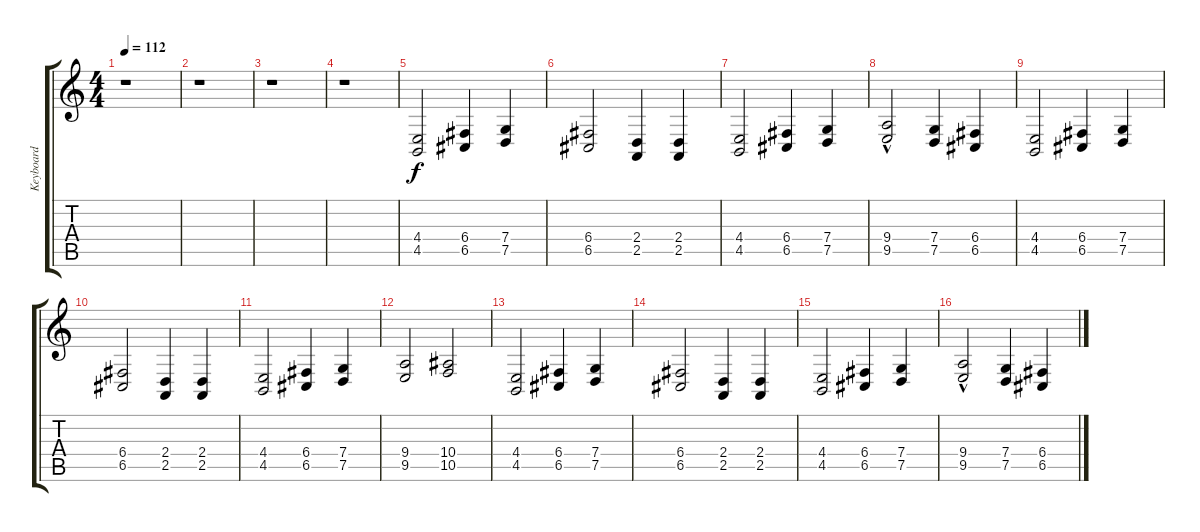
\track ("Keyboard" "Keyboard") {instrument stringensemble1}
\staff {score tabs}
\tuning (D4 A3 F3 C3 G2 D2) {hide}
\ts (4 4)
\tempo 112
\clef g2
\ks c
r.1{dy f instrument stringensemble1} |
r.1 |
r.1 |
r.1 |
(4.4 4.5).2 (6.4 6.5).4 (7.4 7.5).4 |
(6.4 6.5).2 (2.4 2.5).4 (2.4 2.5).4 |
(4.4 4.5).2 (6.4 6.5).4 (7.4 7.5).4 |
(9.4 9.5{hac}).2 (7.4 7.5).4 (6.4 6.5).4 |
(4.4 4.5).2 (6.4 6.5).4 (7.4 7.5).4 |
(6.4 6.5).2 (2.4 2.5).4 (2.4 2.5).4 |
(4.4 4.5).2 (6.4 6.5).4 (7.4 7.5).4 |
(9.4 9.5).2 (10.4 10.5).2 |
(4.4 4.5).2 (6.4 6.5).4 (7.4 7.5).4 |
(6.4 6.5).2 (2.4 2.5).4 (2.4 2.5).4 |
(4.4 4.5).2 (6.4 6.5).4 (7.4 7.5).4 |
(9.4 9.5{hac}).2 (7.4 7.5).4 (6.4 6.5).4
